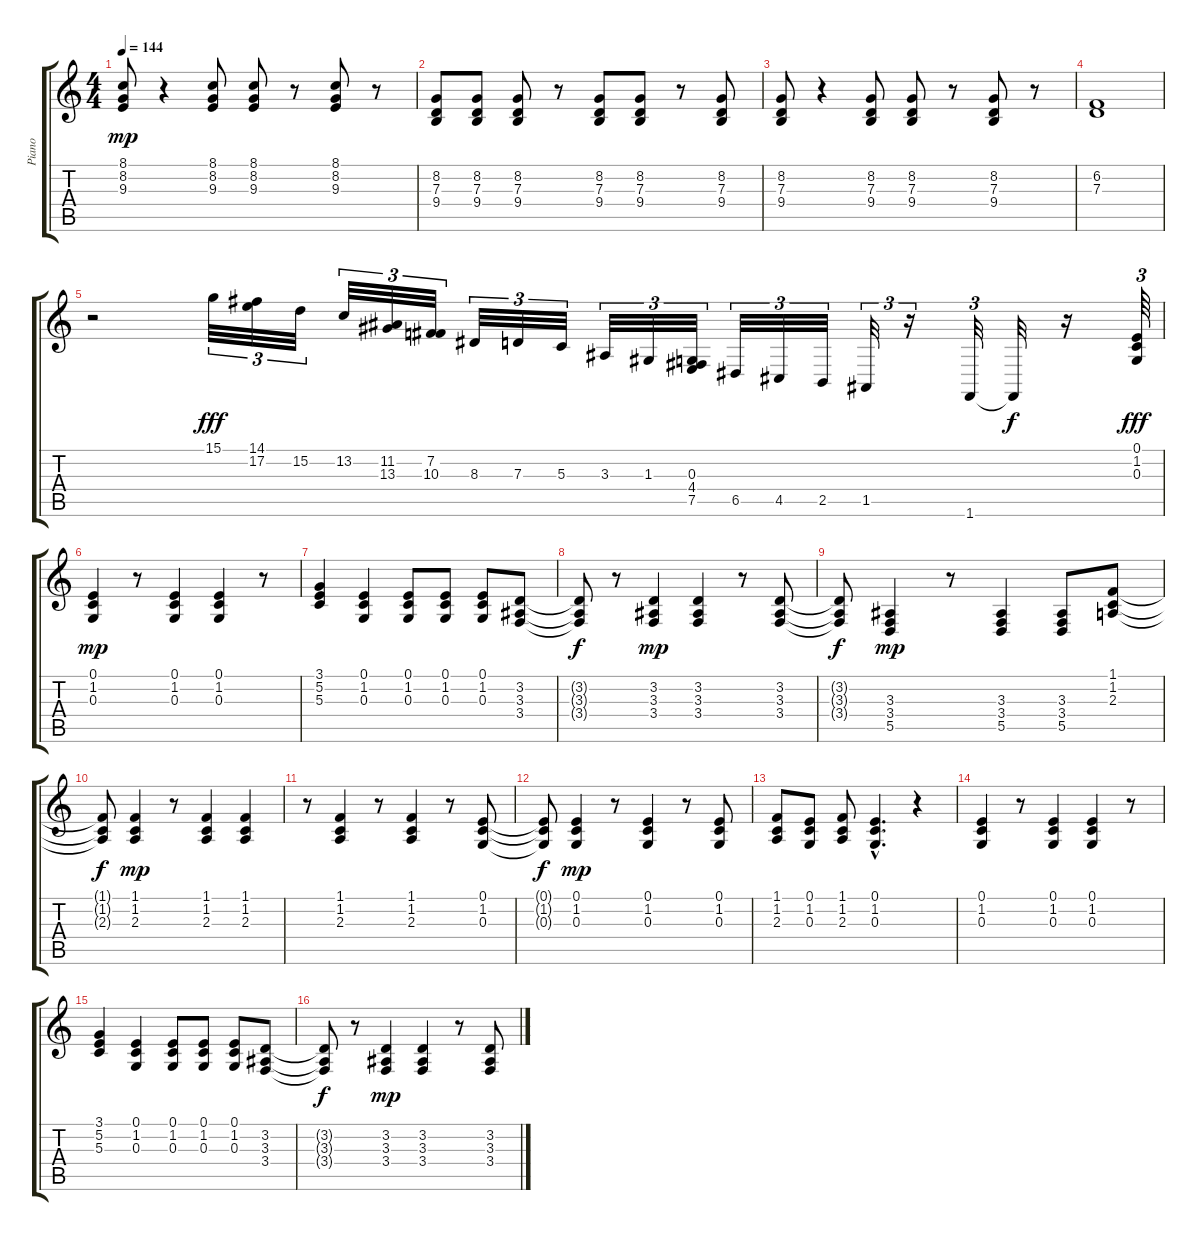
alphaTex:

\track ("Piano" "Piano") {instrument brightacousticpiano}
\staff {score tabs}
\tuning (E4 B3 G3 D3 A2 E2) {hide}
\ts (4 4)
\tempo 144
\clef g2
\ks c
(8.1 8.2 9.3).8{dy mp} r.4 (8.1 8.2 9.3).8 (8.1 8.2 9.3).8 r.8 (8.1 8.2 9.3).8 r.8 |
(8.2 7.3 9.4).8 (8.2 7.3 9.4).8 (8.2 7.3 9.4).8 r.8 (8.2 7.3 9.4).8 (8.2 7.3 9.4).8 r.8 (8.2 7.3 9.4).8 |
(8.2 7.3 9.4).8 r.4 (8.2 7.3 9.4).8 (8.2 7.3 9.4).8 r.8 (8.2 7.3 9.4).8 r.8 |
(6.2 7.3).1 |
r.2 15.1.32{tu (3 2) dy fff} (14.1 17.2).32{tu (3 2)} 15.2.32{tu (3 2)} 13.2.32{tu (3 2)} (11.2 13.3).32{tu (3 2)} (7.2 10.3).32{tu (3 2)} 8.3.32{tu (3 2)} 7.3.32{tu (3 2)} 5.3.32{tu (3 2)} 3.3.32{tu (3 2)} 1.3.32{tu (3 2)} (0.3 4.4 7.5).32{tu (3 2)} 6.5.32{tu (3 2)} 4.5.32{tu (3 2)} 2.5.32{tu (3 2)} 1.5.32{tu (3 2)} r.16{tu (3 2)} 1.6.32{tu (3 2)} 1.6{t}.32{dy f} r.16 (0.1 1.2 0.3).64{tu (3 2) dy fff} |
(0.1 1.2 0.3).4{dy mp} r.8 (0.1 1.2 0.3).4 (0.1 1.2 0.3).4 r.8 |
(3.1 5.2 5.3).4 (0.1 1.2 0.3).4 (0.1 1.2 0.3).8 (0.1 1.2 0.3).8 (0.1 1.2 0.3).8 (3.2 3.3 3.4).8 |
(3.2{t} 3.3{t} 3.4{t}).8{dy f} r.8 (3.2 3.3 3.4).4{dy mp} (3.2 3.3 3.4).4 r.8 (3.2 3.3 3.4).8 |
(3.2{t} 3.3{t} 3.4{t}).8{dy f} (3.3 3.4 5.5).4{dy mp} r.8 (3.3 3.4 5.5).4 (3.3 3.4 5.5).8 (1.1 1.2 2.3).8 |
(1.1{t} 1.2{t} 2.3{t}).8{dy f} (1.1 1.2 2.3).4{dy mp} r.8 (1.1 1.2 2.3).4 (1.1 1.2 2.3).4 |
r.8 (1.1 1.2 2.3).4 r.8 (1.1 1.2 2.3).4 r.8 (0.1 1.2 0.3).8 |
(0.1{t} 1.2{t} 0.3{t}).8{dy f} (0.1 1.2 0.3).4{dy mp} r.8 (0.1 1.2 0.3).4 r.8 (0.1 1.2 0.3).8 |
(1.1 1.2 2.3).8 (0.1 1.2 0.3).8 (1.1 1.2 2.3).8 (0.1{hac} 1.2{hac} 0.3{hac}).4{d} r.4 |
(0.1 1.2 0.3).4 r.8 (0.1 1.2 0.3).4 (0.1 1.2 0.3).4 r.8 |
(3.1 5.2 5.3).4 (0.1 1.2 0.3).4 (0.1 1.2 0.3).8 (0.1 1.2 0.3).8 (0.1 1.2 0.3).8 (3.2 3.3 3.4).8 |
(3.2{t} 3.3{t} 3.4{t}).8{dy f} r.8 (3.2 3.3 3.4).4{dy mp} (3.2 3.3 3.4).4 r.8 (3.2 3.3 3.4).8
